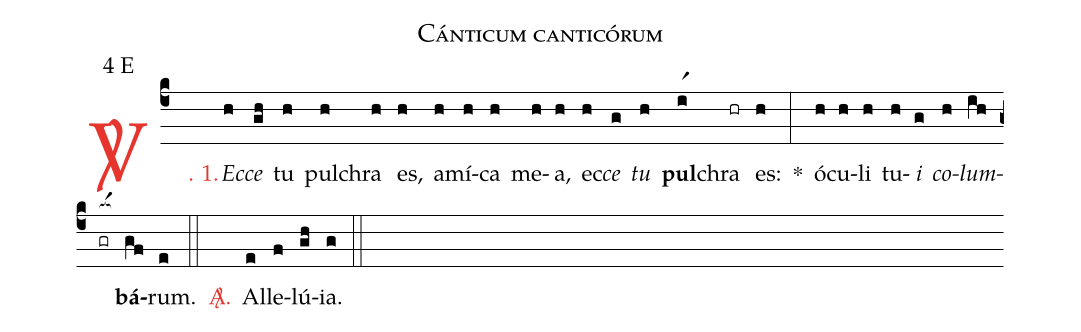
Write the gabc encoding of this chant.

name: Cánticum canticórum;
mode: 4;
mode-differentia: E;
%%
(c4)

<c><sp>V/</sp>. 1.</c>() <i>Ec</i>(h)<i>ce</i>(gh) tu(h) pul(h)chra(h) es,(h) a(h)mí(h)ca(h) me(h)a,(h) ec(h)<i>ce</i>(g) <i>tu</i>(h) <b>pul</b>(ir1)chra(hr) es:(h) *(:) ó(h)cu(h)li(h) tu(h)<i>i</i>(g) <i>co</i>(h)<i>lum</i>(ih)<nlba>(gr[ocba:1{])<b>bá</b></nlba>(gf[ocba:0}])rum.(e)

(::)

<c><sp>A/</sp>.</c>() Al(e)le(f)lú(gh)ia.(g)

(::)
